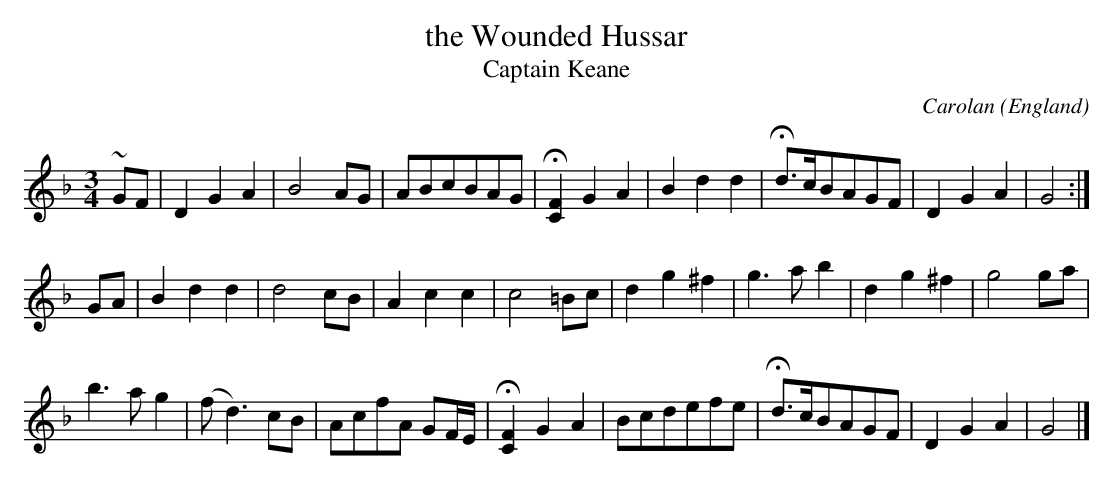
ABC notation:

X:1
T:the Wounded Hussar
T:Captain Keane
C:Carolan
M:3/4
O:England
O:Ireland
K:G dorian
~GF|\
D2G2 A2| B4AG| ABcBAG| H[F2C2] G2A2| \
B2d2 d2| Hd>cBAGF| D2G2A2| G4:|
GA|\
B2d2 d2| d4 cB| A2c2 c2| c4 =Bc|\
d2g2^f2| g3a b2| d2g2^f2| g4 ga|
b3a g2| (fd3) cB| AcfA GF/E/| H[C2F2] G2A2|\
Bcdefe| Hd>cBAGF| D2G2A2| G4|]
